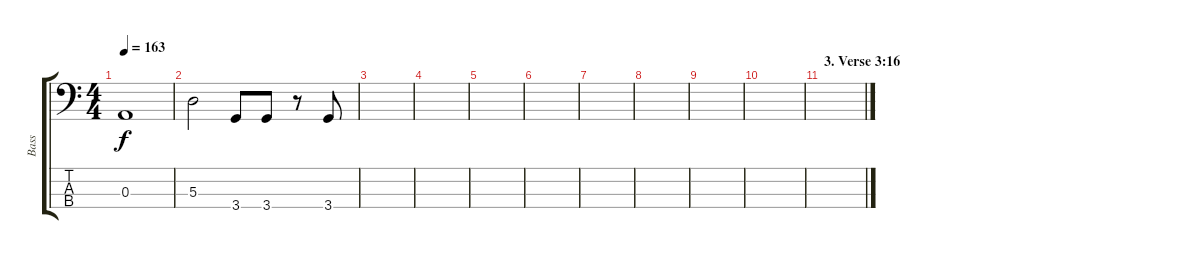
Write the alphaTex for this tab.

\track ("Bass" "Bass") {instrument electricbassfinger}
\staff {score tabs}
\tuning (G2 D2 A1 E1) {hide}
\ts (4 4)
\tempo 163
\clef f4
\ks c
0.3.1{dy f} |
5.3.2 3.4.8 3.4.8 r.8 3.4.8 |
|
|
|
|
|
|
|
|
\section ("" "3. Verse 3:16")
